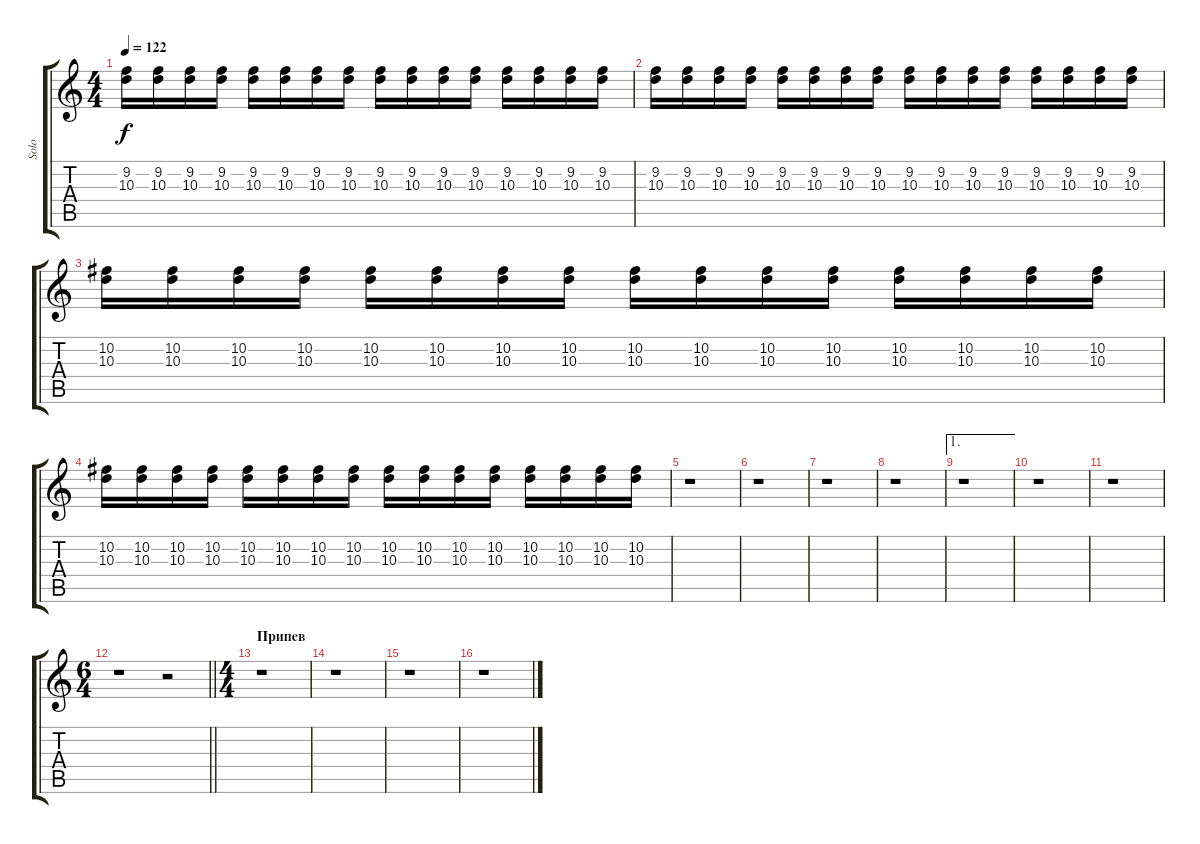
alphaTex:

\track ("Solo" "Solo") {instrument distortionguitar}
\staff {score tabs}
\tuning (Db4 Ab3 E3 B2 Gb2 B1) {hide}
\ts (4 4)
\tempo 122
\clef g2
\ks c
(9.2 10.3).16{dy f volume 10} (9.2 10.3).16 (9.2 10.3).16 (9.2 10.3).16 (9.2 10.3).16 (9.2 10.3).16 (9.2 10.3).16 (9.2 10.3).16 (9.2 10.3).16 (9.2 10.3).16 (9.2 10.3).16 (9.2 10.3).16 (9.2 10.3).16 (9.2 10.3).16 (9.2 10.3).16 (9.2 10.3).16 |
(9.2 10.3).16 (9.2 10.3).16 (9.2 10.3).16 (9.2 10.3).16 (9.2 10.3).16 (9.2 10.3).16 (9.2 10.3).16 (9.2 10.3).16 (9.2 10.3).16 (9.2 10.3).16 (9.2 10.3).16 (9.2 10.3).16 (9.2 10.3).16 (9.2 10.3).16 (9.2 10.3).16 (9.2 10.3).16 |
(10.2 10.3).16 (10.2 10.3).16 (10.2 10.3).16 (10.2 10.3).16 (10.2 10.3).16 (10.2 10.3).16 (10.2 10.3).16 (10.2 10.3).16 (10.2 10.3).16 (10.2 10.3).16 (10.2 10.3).16 (10.2 10.3).16 (10.2 10.3).16 (10.2 10.3).16 (10.2 10.3).16 (10.2 10.3).16 |
(10.2 10.3).16 (10.2 10.3).16 (10.2 10.3).16 (10.2 10.3).16 (10.2 10.3).16 (10.2 10.3).16 (10.2 10.3).16 (10.2 10.3).16 (10.2 10.3).16 (10.2 10.3).16 (10.2 10.3).16 (10.2 10.3).16 (10.2 10.3).16 (10.2 10.3).16 (10.2 10.3).16 (10.2 10.3).16 |
r.1 |
r.1 |
r.1 |
r.1 |
\ae 1
r.1 |
r.1 |
r.1 |
\ts (6 4)
\barLineRight lightlight
r.1 r.2 |
\ts (4 4)
\section ("" "Припев")
r.1 |
r.1 |
r.1 |
r.1
